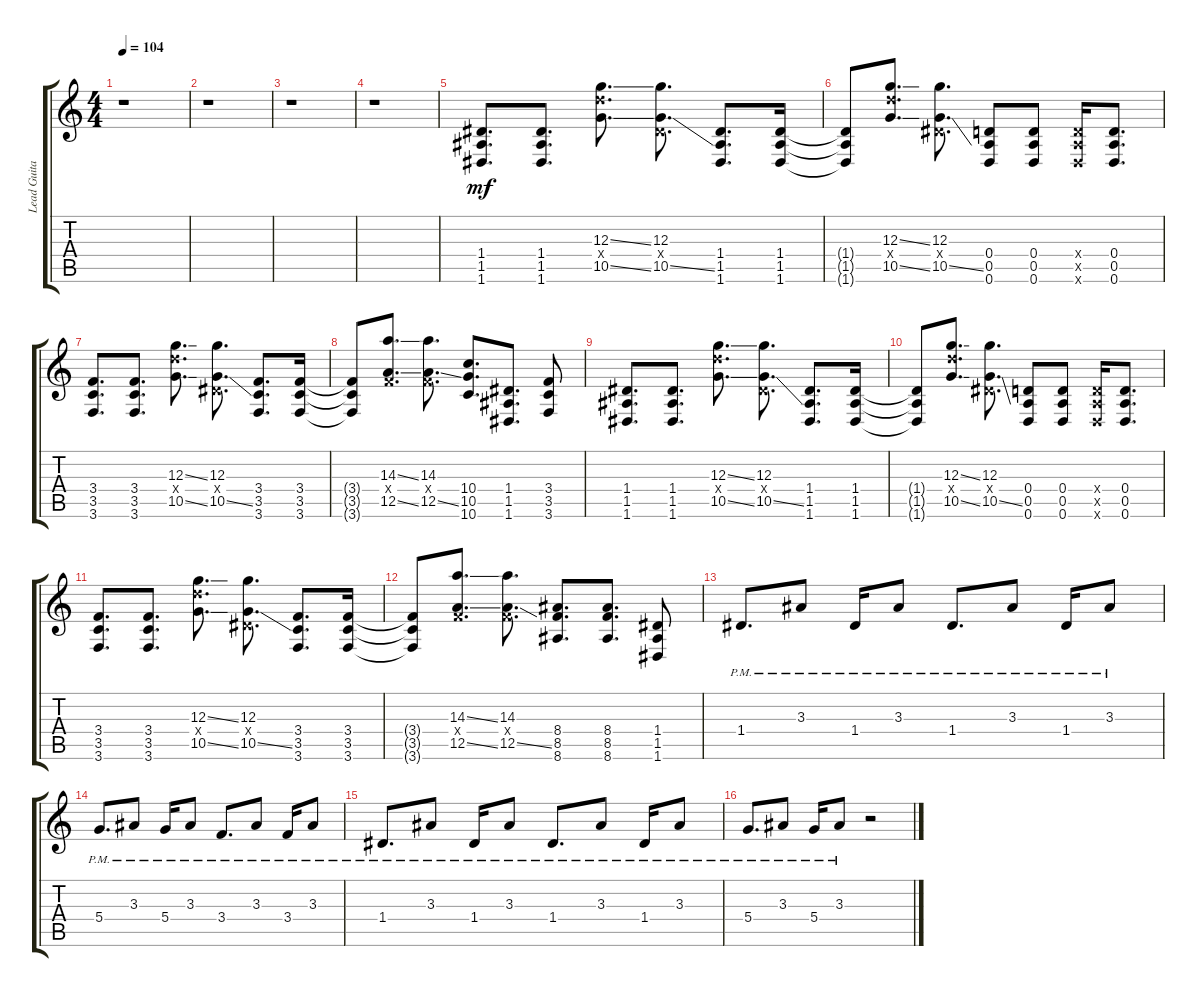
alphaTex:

\track ("Lead Guitar" "Lead Guita") {instrument distortionguitar}
\staff {score tabs}
\tuning (D4 A3 G3 D3 A2 D2) {hide}
\ts (4 4)
\tempo 104
\clef g2
\ks c
r.1{dy mf} |
r.1 |
r.1 |
r.1 |
(1.4 1.5 1.6).8{d} (1.4 1.5 1.6).8{d} (12.3{ss} 12.4{x} 10.5{ss}).8{d} (12.3 1.4{x} 10.5{ss}).8{d} (1.4 1.5 1.6).8{d} (1.4 1.5 1.6).16 |
(1.4{t} 1.5{t} 1.6{t}).8 (12.3{ss} 12.4{x} 10.5{ss}).8{d} (12.3 1.4{x} 10.5{ss}).8{d} (0.4 0.5 0.6).8 (0.4 0.5 0.6).8 (0.4{x} 0.5{x} 0.6{x}).16 (0.4 0.5 0.6).8{d} |
(3.4 3.5 3.6).8{d} (3.4 3.5 3.6).8{d} (12.3{ss} 12.4{x} 10.5{ss}).8{d} (12.3 1.4{x} 10.5{ss}).8{d} (3.4 3.5 3.6).8{d} (3.4 3.5 3.6).16 |
(3.4{t} 3.5{t} 3.6{t}).8 (14.3{ss} 3.4{x} 12.5{ss}).8{d} (14.3 3.4{x} 12.5{ss}).8{d} (10.4 10.5 10.6).8{d} (1.4 1.5 1.6).8{d} (3.4 3.5 3.6).8 |
(1.4 1.5 1.6).8{d} (1.4 1.5 1.6).8{d} (12.3{ss} 12.4{x} 10.5{ss}).8{d} (12.3 1.4{x} 10.5{ss}).8{d} (1.4 1.5 1.6).8{d} (1.4 1.5 1.6).16 |
(1.4{t} 1.5{t} 1.6{t}).8 (12.3{ss} 12.4{x} 10.5{ss}).8{d} (12.3 1.4{x} 10.5{ss}).8{d} (0.4 0.5 0.6).8 (0.4 0.5 0.6).8 (0.4{x} 0.5{x} 0.6{x}).16 (0.4 0.5 0.6).8{d} |
(3.4 3.5 3.6).8{d} (3.4 3.5 3.6).8{d} (12.3{ss} 12.4{x} 10.5{ss}).8{d} (12.3 1.4{x} 10.5{ss}).8{d} (3.4 3.5 3.6).8{d} (3.4 3.5 3.6).16 |
(3.4{t} 3.5{t} 3.6{t}).8 (14.3{ss} 3.4{x} 12.5{ss}).8{d} (14.3 3.4{x} 12.5{ss}).8{d} (8.4 8.5 8.6).8{d} (8.4 8.5 8.6).8{d} (1.4 1.5 1.6).8 |
1.4{pm}.8{d} 3.3{pm}.8 1.4{pm}.16 3.3{pm}.8 1.4{pm}.8{d} 3.3{pm}.8 1.4{pm}.16 3.3{pm}.8 |
5.4{pm}.8{d} 3.3{pm}.8 5.4{pm}.16 3.3{pm}.8 3.4{pm}.8{d} 3.3{pm}.8 3.4{pm}.16 3.3{pm}.8 |
1.4{pm}.8{d} 3.3{pm}.8 1.4{pm}.16 3.3{pm}.8 1.4{pm}.8{d} 3.3{pm}.8 1.4{pm}.16 3.3{pm}.8 |
5.4{pm}.8{d} 3.3{pm}.8 5.4{pm}.16 3.3{pm}.8 r.2
